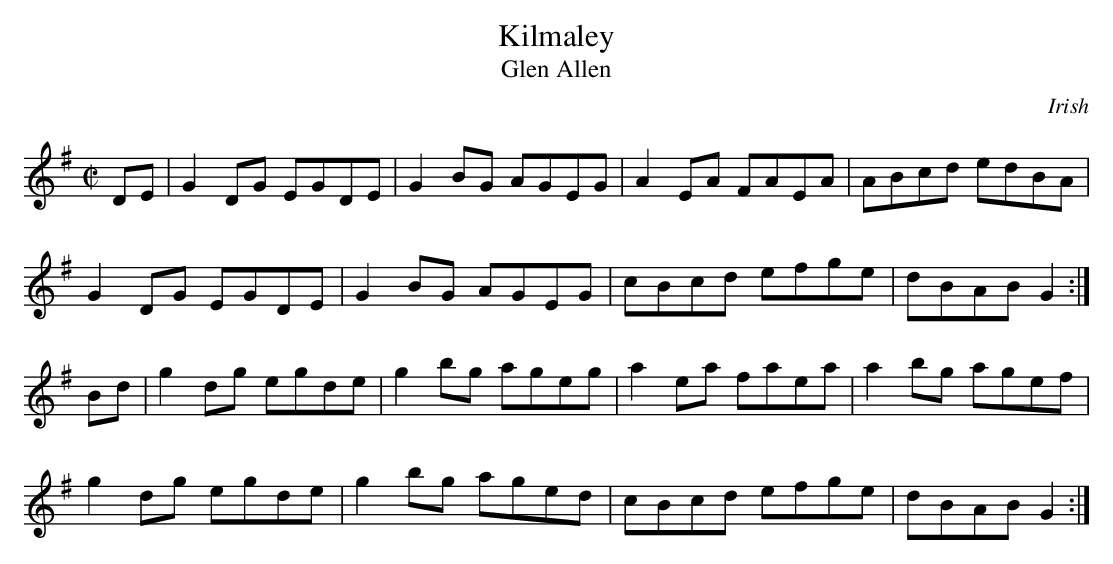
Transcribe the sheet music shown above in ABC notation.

X:1
T:Kilmaley
T:Glen Allen
M:C|
K:G
DE | G2 DG EGDE | G2 BG AGEG | A2 EA FAEA | ABcd edBA |
G2 DG EGDE | G2 BG AGEG | cBcd efge | dBAB G2 :|
Bd | g2 dg egde | g2 bg ageg | a2 ea faea | a2 bg agef |
g2 dg egde | g2 bg aged | cBcd efge | dBAB G2 :|
